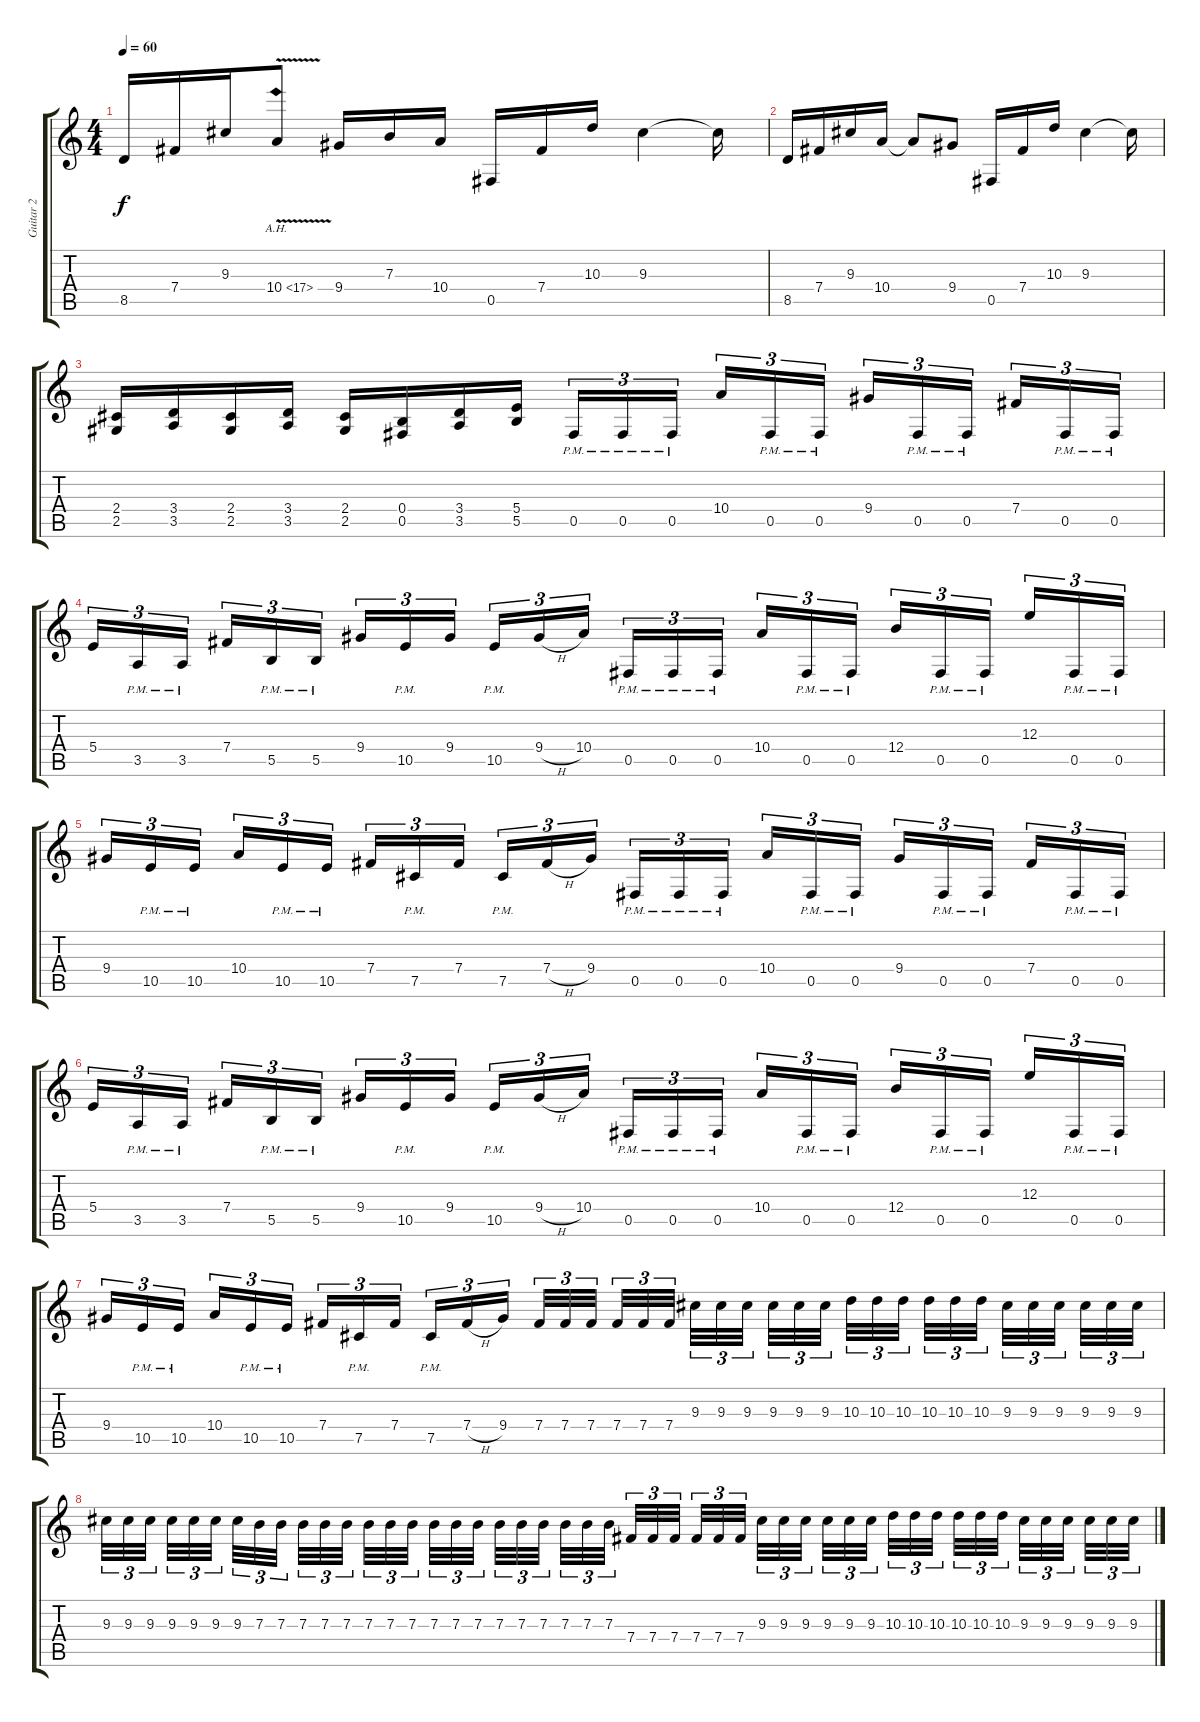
\track ("Guitar 2" "Guitar 2") {instrument distortionguitar}
\staff {score tabs}
\tuning (Db4 Ab3 E3 B2 Gb2 Db2) {hide}
\ts (4 4)
\tempo 60
\clef g2
\ks c
8.5.16{dy f} 7.4.16 9.3.16 10.4{ah 7 v}.8 9.4.16 7.3.16 10.4.16 0.5.16 7.4.16 10.3.16 9.3.4 9.3{t}.16 |
8.5.16 7.4.16 9.3.16 10.4.16 10.4{t}.8 9.4.8 0.5.16 7.4.16 10.3.16 9.3.4 9.3{t}.16 |
(2.4 2.5).16 (3.4 3.5).16 (2.4 2.5).16 (3.4 3.5).16 (2.4 2.5).16 (0.4 0.5).16 (3.4 3.5).16 (5.4 5.5).16 0.5{pm}.16{tu (3 2)} 0.5{pm}.16{tu (3 2)} 0.5{pm}.16{tu (3 2)} 10.4.16{tu (3 2)} 0.5{pm}.16{tu (3 2)} 0.5{pm}.16{tu (3 2)} 9.4.16{tu (3 2)} 0.5{pm}.16{tu (3 2)} 0.5{pm}.16{tu (3 2)} 7.4.16{tu (3 2)} 0.5{pm}.16{tu (3 2)} 0.5{pm}.16{tu (3 2)} |
5.4.16{tu (3 2)} 3.5{pm}.16{tu (3 2)} 3.5{pm}.16{tu (3 2)} 7.4.16{tu (3 2)} 5.5{pm}.16{tu (3 2)} 5.5{pm}.16{tu (3 2)} 9.4.16{tu (3 2)} 10.5{pm}.16{tu (3 2)} 9.4.16{tu (3 2)} 10.5{pm}.16{tu (3 2)} 9.4{h}.16{tu (3 2)} 10.4.16{tu (3 2)} 0.5{pm}.16{tu (3 2)} 0.5{pm}.16{tu (3 2)} 0.5{pm}.16{tu (3 2)} 10.4.16{tu (3 2)} 0.5{pm}.16{tu (3 2)} 0.5{pm}.16{tu (3 2)} 12.4.16{tu (3 2)} 0.5{pm}.16{tu (3 2)} 0.5{pm}.16{tu (3 2)} 12.3.16{tu (3 2)} 0.5{pm}.16{tu (3 2)} 0.5{pm}.16{tu (3 2)} |
9.4.16{tu (3 2)} 10.5{pm}.16{tu (3 2)} 10.5{pm}.16{tu (3 2)} 10.4.16{tu (3 2)} 10.5{pm}.16{tu (3 2)} 10.5{pm}.16{tu (3 2)} 7.4.16{tu (3 2)} 7.5{pm}.16{tu (3 2)} 7.4.16{tu (3 2)} 7.5{pm}.16{tu (3 2)} 7.4{h}.16{tu (3 2)} 9.4.16{tu (3 2)} 0.5{pm}.16{tu (3 2)} 0.5{pm}.16{tu (3 2)} 0.5{pm}.16{tu (3 2)} 10.4.16{tu (3 2)} 0.5{pm}.16{tu (3 2)} 0.5{pm}.16{tu (3 2)} 9.4.16{tu (3 2)} 0.5{pm}.16{tu (3 2)} 0.5{pm}.16{tu (3 2)} 7.4.16{tu (3 2)} 0.5{pm}.16{tu (3 2)} 0.5{pm}.16{tu (3 2)} |
5.4.16{tu (3 2)} 3.5{pm}.16{tu (3 2)} 3.5{pm}.16{tu (3 2)} 7.4.16{tu (3 2)} 5.5{pm}.16{tu (3 2)} 5.5{pm}.16{tu (3 2)} 9.4.16{tu (3 2)} 10.5{pm}.16{tu (3 2)} 9.4.16{tu (3 2)} 10.5{pm}.16{tu (3 2)} 9.4{h}.16{tu (3 2)} 10.4.16{tu (3 2)} 0.5{pm}.16{tu (3 2)} 0.5{pm}.16{tu (3 2)} 0.5{pm}.16{tu (3 2)} 10.4.16{tu (3 2)} 0.5{pm}.16{tu (3 2)} 0.5{pm}.16{tu (3 2)} 12.4.16{tu (3 2)} 0.5{pm}.16{tu (3 2)} 0.5{pm}.16{tu (3 2)} 12.3.16{tu (3 2)} 0.5{pm}.16{tu (3 2)} 0.5{pm}.16{tu (3 2)} |
9.4.16{tu (3 2)} 10.5{pm}.16{tu (3 2)} 10.5{pm}.16{tu (3 2)} 10.4.16{tu (3 2)} 10.5{pm}.16{tu (3 2)} 10.5{pm}.16{tu (3 2)} 7.4.16{tu (3 2)} 7.5{pm}.16{tu (3 2)} 7.4.16{tu (3 2)} 7.5{pm}.16{tu (3 2)} 7.4{h}.16{tu (3 2)} 9.4.16{tu (3 2)} 7.4.32{tu (3 2)} 7.4.32{tu (3 2)} 7.4.32{tu (3 2)} 7.4.32{tu (3 2)} 7.4.32{tu (3 2)} 7.4.32{tu (3 2)} 9.3.32{tu (3 2)} 9.3.32{tu (3 2)} 9.3.32{tu (3 2)} 9.3.32{tu (3 2)} 9.3.32{tu (3 2)} 9.3.32{tu (3 2)} 10.3.32{tu (3 2)} 10.3.32{tu (3 2)} 10.3.32{tu (3 2)} 10.3.32{tu (3 2)} 10.3.32{tu (3 2)} 10.3.32{tu (3 2)} 9.3.32{tu (3 2)} 9.3.32{tu (3 2)} 9.3.32{tu (3 2)} 9.3.32{tu (3 2)} 9.3.32{tu (3 2)} 9.3.32{tu (3 2)} |
9.3.32{tu (3 2)} 9.3.32{tu (3 2)} 9.3.32{tu (3 2)} 9.3.32{tu (3 2)} 9.3.32{tu (3 2)} 9.3.32{tu (3 2)} 9.3.32{tu (3 2)} 7.3.32{tu (3 2)} 7.3.32{tu (3 2)} 7.3.32{tu (3 2)} 7.3.32{tu (3 2)} 7.3.32{tu (3 2)} 7.3.32{tu (3 2)} 7.3.32{tu (3 2)} 7.3.32{tu (3 2)} 7.3.32{tu (3 2)} 7.3.32{tu (3 2)} 7.3.32{tu (3 2)} 7.3.32{tu (3 2)} 7.3.32{tu (3 2)} 7.3.32{tu (3 2)} 7.3.32{tu (3 2)} 7.3.32{tu (3 2)} 7.3.32{tu (3 2)} 7.4.32{tu (3 2)} 7.4.32{tu (3 2)} 7.4.32{tu (3 2)} 7.4.32{tu (3 2)} 7.4.32{tu (3 2)} 7.4.32{tu (3 2)} 9.3.32{tu (3 2)} 9.3.32{tu (3 2)} 9.3.32{tu (3 2)} 9.3.32{tu (3 2)} 9.3.32{tu (3 2)} 9.3.32{tu (3 2)} 10.3.32{tu (3 2)} 10.3.32{tu (3 2)} 10.3.32{tu (3 2)} 10.3.32{tu (3 2)} 10.3.32{tu (3 2)} 10.3.32{tu (3 2)} 9.3.32{tu (3 2)} 9.3.32{tu (3 2)} 9.3.32{tu (3 2)} 9.3.32{tu (3 2)} 9.3.32{tu (3 2)} 9.3.32{tu (3 2)}
